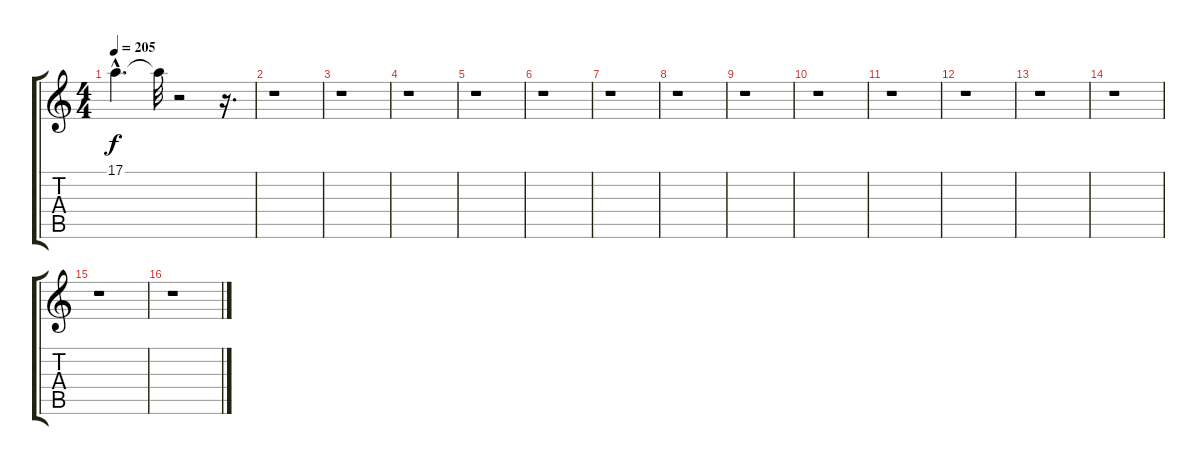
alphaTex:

\track "" {instrument vibraphone}
\staff {score tabs}
\tuning (E4 B3 G3 D3 A2 E2) {hide}
\ts (4 4)
\tempo 205
\clef g2
\ks c
17.1{hac t}.4{d dy f} 17.1{t}.32 r.2 r.16{d} |
r.1 |
r.1 |
r.1 |
r.1 |
r.1 |
r.1 |
r.1 |
r.1 |
r.1 |
r.1 |
r.1 |
r.1 |
r.1 |
r.1 |
r.1
